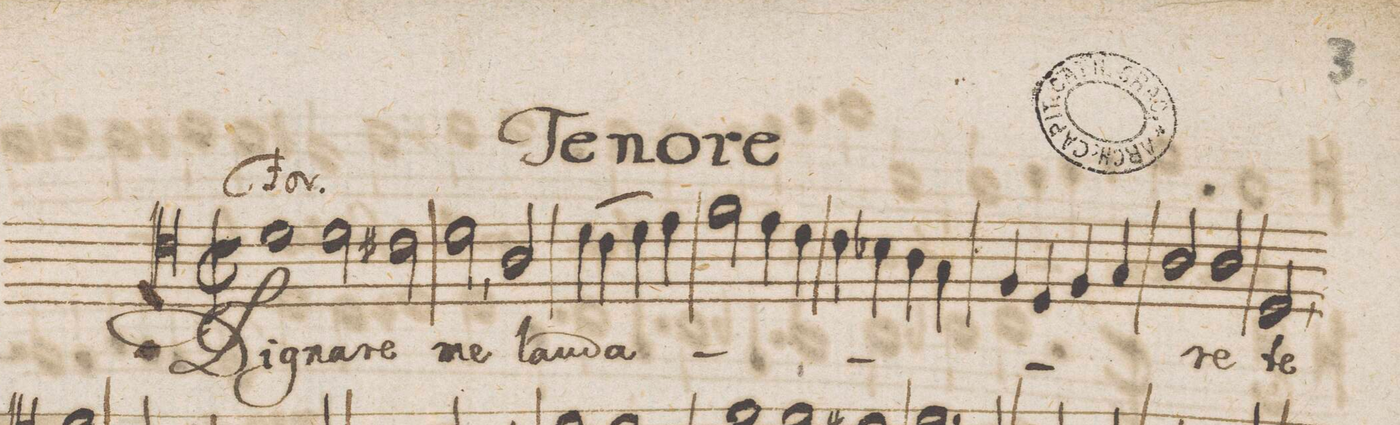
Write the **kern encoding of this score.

**kern	**text	**dynam
*I"Tenore	*	*
*clefC4	*	*
*k[]	*	*
*met(C|)	*	*
*M2/1	*	*
*2\right	*	*
1d	Di-	f
2d\	-gna-	.
2c#X\	-re	.
=1-	=1-	=1-
2d,<\	me	.
2A/	lau-	.
(>4d\	-da-	.
4cny\	.	.
4d\	.	.
4e\)	.	.
=2-	=2-	=2-
2f\	.	.
4e\	.	.
4d\	.	.
4c\	.	.
4B-X\	.	.
4A\	.	.
4G\	.	.
=3-	=3-	=3-
4F/	.	.
4D/	.	.
4F/	.	.
4G/	.	.
2A/	.	.
2A/	-re	.
=4-	=4-	=4-
2D,</	te	.
*-	*-	*-
